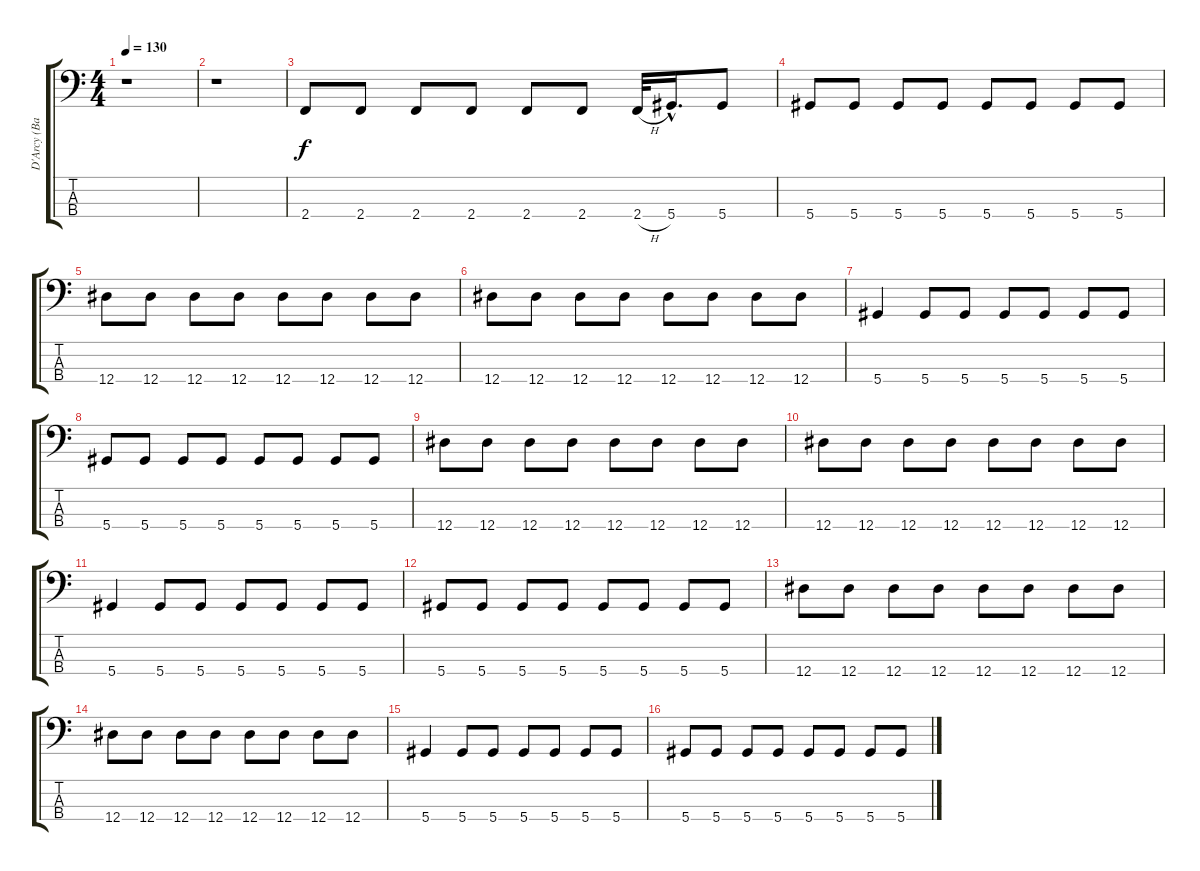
\track ("D'Arcy (Bass)" "D'Arcy (Ba") {instrument electricbasspick}
\staff {score tabs}
\tuning (Gb2 Db2 Ab1 Eb1) {hide}
\ts (4 4)
\tempo 130
\clef f4
\ks c
r.1{dy f} |
r.1 |
2.4.8 2.4.8 2.4.8 2.4.8 2.4.8 2.4.8 2.4{h}.32 5.4{hac}.16{d} 5.4.8 |
5.4.8 5.4.8 5.4.8 5.4.8 5.4.8 5.4.8 5.4.8 5.4.8 |
12.4.8 12.4.8 12.4.8 12.4.8 12.4.8 12.4.8 12.4.8 12.4.8 |
12.4.8 12.4.8 12.4.8 12.4.8 12.4.8 12.4.8 12.4.8 12.4.8 |
5.4.4 5.4.8 5.4.8 5.4.8 5.4.8 5.4.8 5.4.8 |
5.4.8 5.4.8 5.4.8 5.4.8 5.4.8 5.4.8 5.4.8 5.4.8 |
12.4.8 12.4.8 12.4.8 12.4.8 12.4.8 12.4.8 12.4.8 12.4.8 |
12.4.8 12.4.8 12.4.8 12.4.8 12.4.8 12.4.8 12.4.8 12.4.8 |
5.4.4 5.4.8 5.4.8 5.4.8 5.4.8 5.4.8 5.4.8 |
5.4.8 5.4.8 5.4.8 5.4.8 5.4.8 5.4.8 5.4.8 5.4.8 |
12.4.8 12.4.8 12.4.8 12.4.8 12.4.8 12.4.8 12.4.8 12.4.8 |
12.4.8 12.4.8 12.4.8 12.4.8 12.4.8 12.4.8 12.4.8 12.4.8 |
5.4.4 5.4.8 5.4.8 5.4.8 5.4.8 5.4.8 5.4.8 |
5.4.8 5.4.8 5.4.8 5.4.8 5.4.8 5.4.8 5.4.8 5.4.8
